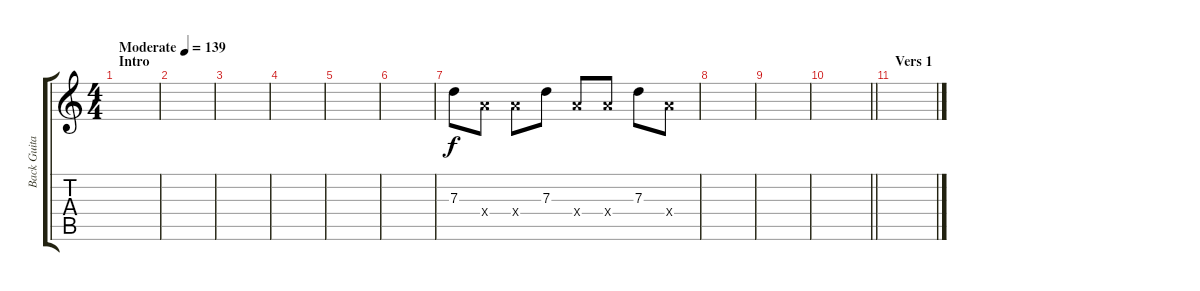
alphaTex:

\track ("Back Guitar" "Back Guita") {instrument overdrivenguitar}
\staff {score tabs}
\tuning (E4 B3 G3 D3 A2 E2) {hide}
\ts (4 4)
\section ("" "Intro")
\tempo (139 "Moderate")
\clef g2
\ks c
|
|
|
|
|
|
7.3.8 7.4{x}.8 7.4{x}.8 7.3.8 7.4{x}.8 7.4{x}.8 7.3.8 7.4{x}.8 |
|
|
\barLineRight lightlight
|
\section ("" "Vers 1")
